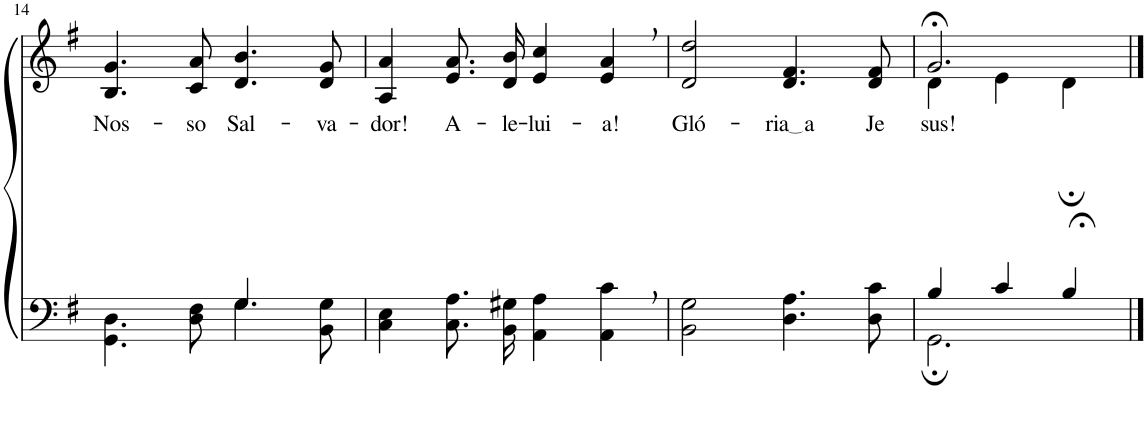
**kern	**kern	**text
*part2	*part1	*part1
*staff2	*staff1	*staff1
*I"Parte III e IV	*I"Parte I e II	*
!!LO:PB:g=z
*clefF4	*clefG2	*
*Trd-1c-2	*Trd-1c-2	*
*k[f#]	*k[f#]	*
*M4/4	*M4/4	*
=14	=14	=14
*^	*	*
!	!	!	!LO:LY:b
2ryy	4.GG\ 4.D\	4.B/ 4.g/	Nos-
!	!	!	!LO:LY:b
.	8D\ 8F#\	8c/ 8a/	-so
!	!	!	!LO:LY:b
4.G/	4.G\	4.d/ 4.b/	Sal-
!	!	!	!LO:LY:b
8ryy	8BB\ 8G\	8d/ 8g/	-va-
=15	=15	=15	=15
!	!	!	!LO:LY:b
*v	*v	*	*
4C\ 4E\	4A/ 4a/	-dor!
!	!	!LO:LY:b
8.C\ 8.A\L	8.e/ 8.a/L	A-
!	!	!LO:LY:b
16BB\ 16G#X\Jk	16d/ 16b/Jk	-le-
!	!	!LO:LY:b
4AA\ 4A\	4e/ 4cc/	-lui-
!	!	!LO:LY:b
4AA\, 4c\,	4e/, 4a/,	-a!
=16	=16	=16
!	!	!LO:LY:b
2BB\ 2G\	2d/ 2dd/	Gló-
!	!	!LO:LY:b
4.D\ 4.A\	4.d/ 4.f#/	ria a
!	!	!LO:LY:b
8D\ 8c\	8d/ 8f#/	Je-
=17	=17	=17
*^	*^	*
!	!	!	!	!LO:LY:b
4B/	2.GG;\	2.g;</	4d\	-sus!
4c/	.	.	4e\	.
4B;</	.	.	4d;\	.
*v	*v	*	*	*
*	*v	*v	*
==	==	==
*-	*-	*-
